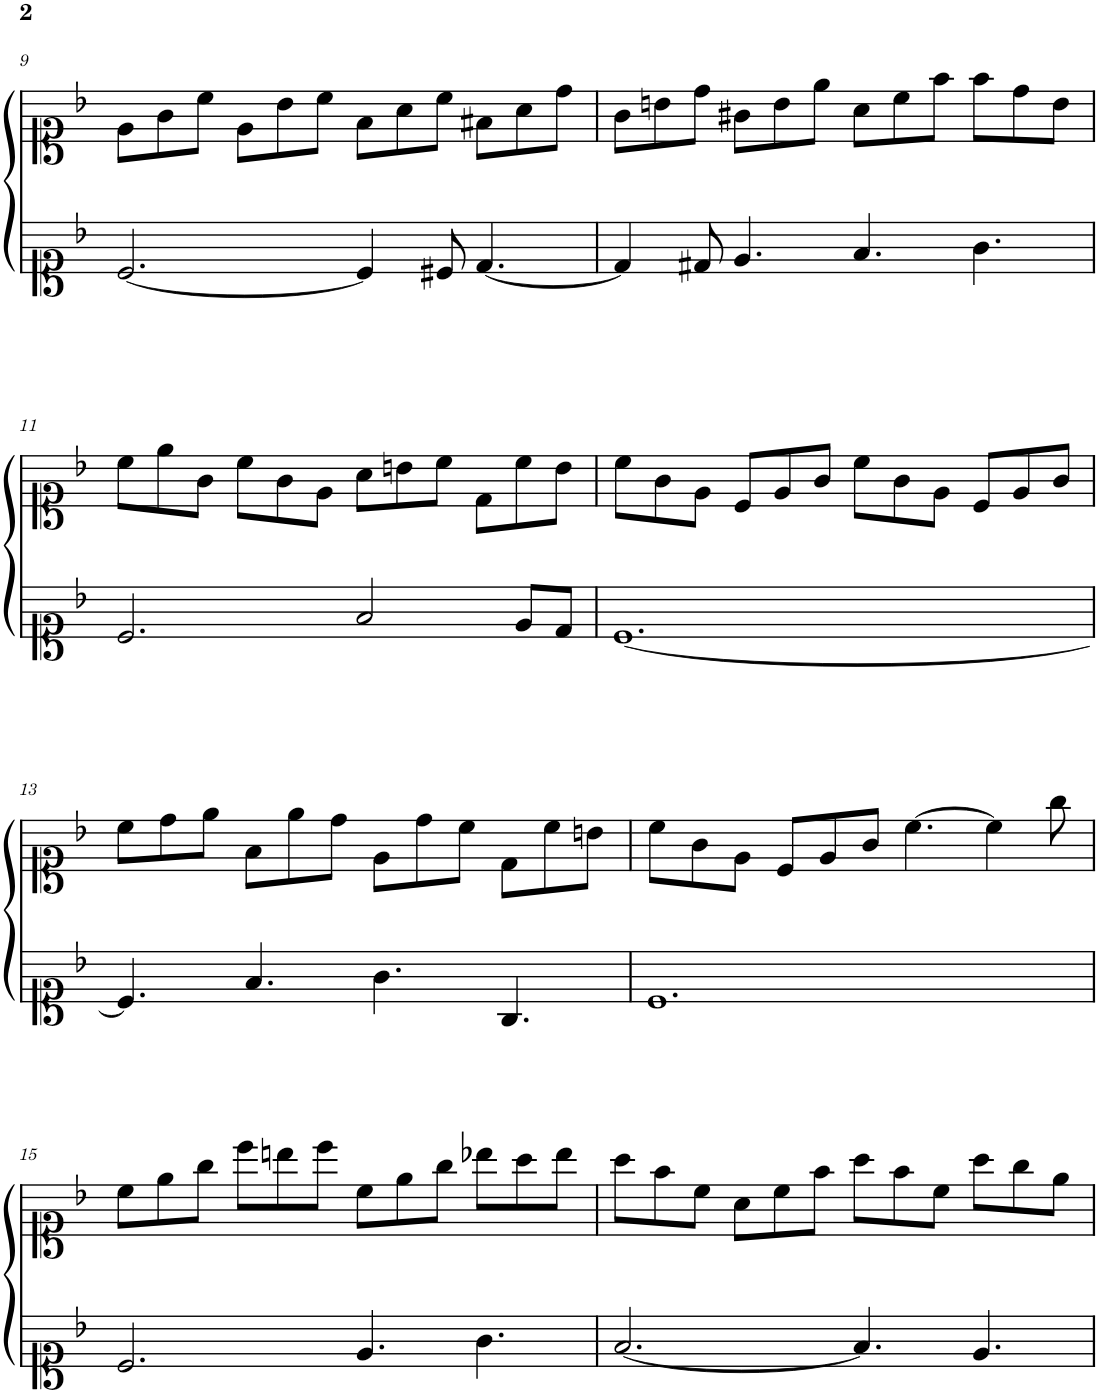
**kern	**kern
*part1	*part1
*staff2	*staff1
*I"Bb Clarinet	*
*I'Bb Cl.	*
!!LO:PB:g=z
*clefC1	*clefC1
*Trd1c2	*Trd1c2
*k[b-]	*k[b-]
*M12/8	*M12/8
=9	=9
[2.c/	8e\L
.	8g\
.	8cc\J
.	8e\L
.	8b-\
.	8cc\J
4c/]	8f\L
.	8a\
8c#X/	8cc\J
[4.d/	8f#X\L
.	8a\
.	8dd\J
=10	=10
4d/]	8g\L
.	8bn\
8d#X/	8dd\J
4.e/	8g#X\L
.	8b\
.	8ee\J
4.f/	8a\L
.	8cc\
.	8ff\J
4.g\	8ff\L
.	8dd\
.	8b\J
!!LO:LB:g=z
=11	=11
2.c/	8cc\L
.	8ee\
.	8g\J
.	8cc\L
.	8g\
.	8e\J
2f/	8a\L
.	8bn\
.	8cc\J
.	8d\L
8e/L	8cc\
8d/J	8b\J
=12	=12
[1.c	8cc\L
.	8g\
.	8e\J
.	8c/L
.	8e/
.	8g/J
.	8cc\L
.	8g\
.	8e\J
.	8c/L
.	8e/
.	8g/J
!!LO:LB:g=z
=13	=13
4.c/]	8cc\L
.	8dd\
.	8ee\J
4.f/	8f\L
.	8ee\
.	8dd\J
4.g\	8e\L
.	8dd\
.	8cc\J
4.G/	8d\L
.	8cc\
.	8bn\J
=14	=14
1.c	8cc\L
.	8g\
.	8e\J
.	8c/L
.	8e/
.	8g/J
.	[4.cc\
.	4cc\]
.	8gg\
!!LO:LB:g=z
=15	=15
2.c/	8cc\L
.	8ee\
.	8gg\J
.	8ccc\L
.	8bbn\
.	8ccc\J
4.e/	8cc\L
.	8ee\
.	8gg\J
4.g\	8bb-X\L
.	8aa\
.	8bb-\J
=16	=16
[2.f/	8aa\L
.	8ff\
.	8cc\J
.	8a\L
.	8cc\
.	8ff\J
4.f/]	8aa\L
.	8ff\
.	8cc\J
4.e/	8aa\L
.	8gg\
.	8ee\J
=	=
*-	*-
